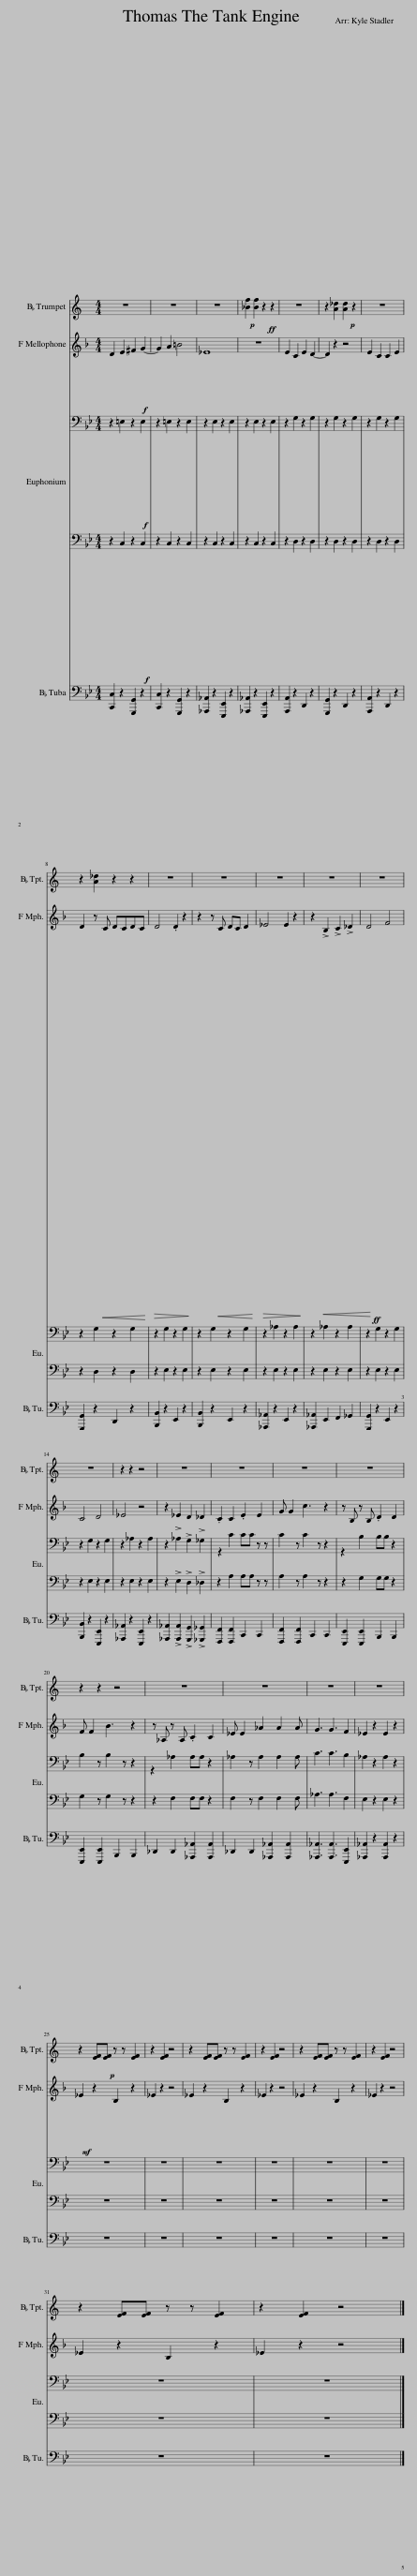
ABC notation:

X:1
%%score 1 2 { 3 | 4 } 5
L:1/8
M:4/4
I:linebreak $
K:Bb
V:1 treble transpose=-2
V:2 treble transpose=-7
V:3 bass
V:4 bass
V:5 bass
V:1
[K:C] z8 | z8 | z8 |!p! [_Bf]2!ff! [Bf]2 z2 z2 | z8 | %5
 z2!p! [A_d]2 [Ad]2 z2 | z8 |$ z2 [A_d]2 z2 z2 | z8 | z8 | %10
 z8 | z8 | z8 |$ z8 | z2 z2 z4 | %15
 z8 | z8 | z8 | z8 |$ z2 z2 z4 | %20
 z8 | z8 | z8 | z8 |$ z2!p! [EF][EF] z z [EF]2 | %25
 z2 [EF]2 z4 | z2 [EF][EF] z z [EF]2 | z2 [EF]2 z4 | z2 [EF][EF] z z [EF]2 | z2 [EF]2 z4 |$ %30
 z2 [EF][EF] z z [EF]2 | z2 [EF]2 z4!D.S.! |] %32
V:2
[K:F]!f! D2 E2 ^F2 G2- | G2 A2 =B4 | _E8 | z8 | E2 C2 E2 D2- | %5
 D2 z2 z4 | E2 C2 C2 E2 |$ D2 z!<(! C DCDC!<)! |!>(! D4 .D2 z2!>)! | z2 z!<(! C DC D2!<)! | %10
!>(! _E4 E2 z2!>)! | z2!<(! !>!B,2 !>!C2 !>!_D2!<)! |!ff! D4 F4 |$ C4 D4 | _E4 z4 | %15
 z2 _E2 D2 _D2 | .C2 C2 .E2 E2 | G G2 c3 z2 | z B, z B, .D2 D2 |$ F F2 B3 z2 | %20
 z _A, z A, .C2 C2 | _E E2 _A2 A2 A | G3 G3 F2 | _E2 z2 E2 z2 |$!mf! _E2 z2 B,2 z2 | %25
 _E2 z2 z4 | _E2 z2 B,2 z2 | _E2 z2 z4 | _E2 z2 B,2 z2 | _E2 z2 z4 |$ %30
 _E2 z2 B,2 z2 | _E2 z2 z4 |] %32
V:3
!f! z2 =E,2 z2 E,2 | z2 =E,2 z2 E,2 | z2 E,2 z2 E,2 | z2 E,2 z2 E,2 | z2 G,2 z2 G,2 | %5
 z2 G,2 z2 G,2 | z2 G,2 z2 G,2 |$ z2 G,2 z2 G,2 | z2 G,2 z2 G,2 | z2 G,2 z2 G,2 | %10
 z2 _A,2 z2 A,2 | z2 _A,2 z2 A,2 | z2 G,2 z2 G,2 |$ z2 G,2 z2 G,2 | z2 _A,2 z2 A,2 | %15
 z2 !>!_A,2 !>!G,2 !>!_G,2 | z2 C2 CC z z | C2 z C2 z z2 | z2 B,2 B,B, z2 |$ B,2 z B,2 z z2 | %20
 z2 _A,2 A,A, z2 | _A,2 z A,2 A,2 A, | C3 C3 B,2 | _A,2 z2 A,2 z2 |$ z8 | %25
 z8 | z8 | z8 | z8 | z8 |$ %30
 z8 | z8 |] %32
V:4
!f! z2 C,2 z2 C,2 | z2 C,2 z2 C,2 | z2 C,2 z2 C,2 | z2 C,2 z2 C,2 | z2 D,2 z2 D,2 | %5
 z2 D,2 z2 D,2 | z2 D,2 z2 D,2 |$ z2 D,2 z2 D,2 | z2 E,2 z2 E,2 | z2 E,2 z2 E,2 | %10
 z2 E,2 z2 E,2 | z2 E,2 z2 E,2 | z2 E,2 z2 E,2 |$ z2 E,2 z2 E,2 | z2 E,2 z2 E,2 | %15
 z2 !>!E,2 !>!D,2 !>!_D,2 | z2 A,2 A,A, z z | A,2 z A,2 z z2 | z2 G,2 G,G, z2 |$ G,2 z G,2 z z2 | %20
 z2 F,2 F,F, z2 | F,2 z F,2 F,2 F, | _A,3 A,3 F,2 | E,2 z2 E,2 z2 |$ z8 | %25
 z8 | z8 | z8 | z8 | z8 |$ %30
 z8 | z8 |] %32
V:5
!f! [C,,C,]2 z2 [G,,,G,,]2 z2 | [C,,C,]2 z2 [G,,,G,,]2 z2 | [_A,,,_A,,]2 z2 [E,,,E,,]2 z2 | [_A,,,_A,,]2 z2 [E,,,E,,]2 z2 | [A,,,A,,]2 z2 D,,2 z2 | %5
 [G,,,G,,]2 z2 D,,2 z2 | [A,,,A,,]2 z2 D,,2 z2 |$ [G,,,G,,]2 z2 D,,2 z2 | [B,,,B,,]2 z2 E,,2 z2 | [B,,,B,,]2 z2 E,,2 z2 | %10
 [_A,,,_A,,]2 z2 E,,2 z2 | [_A,,,_A,,]2 E,,2 F,,2 _G,,2 | [G,,,G,,]2 z2 E,,2 z2 |$ [B,,,B,,]2 z2 [E,,,E,,]2 z2 | [_A,,,_A,,]2 z2 [E,,,E,,]2 z2 | %15
 [_A,,,_A,,]2 !>![A,,,A,,]2 !>![G,,,G,,]2 !>![_G,,,_G,,]2 | [F,,,F,,]2 [F,,,F,,]2 C,,2 C,,2 | [F,,,F,,]2 [F,,,F,,]2 C,,2 C,,2 | [E,,,E,,]2 [E,,,E,,]2 B,,,2 B,,,2 |$ [E,,,E,,]2 [E,,,E,,]2 B,,,2 B,,,2 | %20
 _D,,2 D,,2 [_A,,,_A,,]2 [A,,,A,,]2 | _D,,2 D,,2 [_A,,,_A,,]2 [A,,,A,,]2 | [_A,,,_A,,]3 [A,,,A,,]3 [E,,,E,,]2 | [_A,,,_A,,]2 z2 [A,,,A,,]2 z2 |$ z8 | %25
 z8 | z8 | z8 | z8 | z8 |$ %30
 z8 | z8 |] %32
